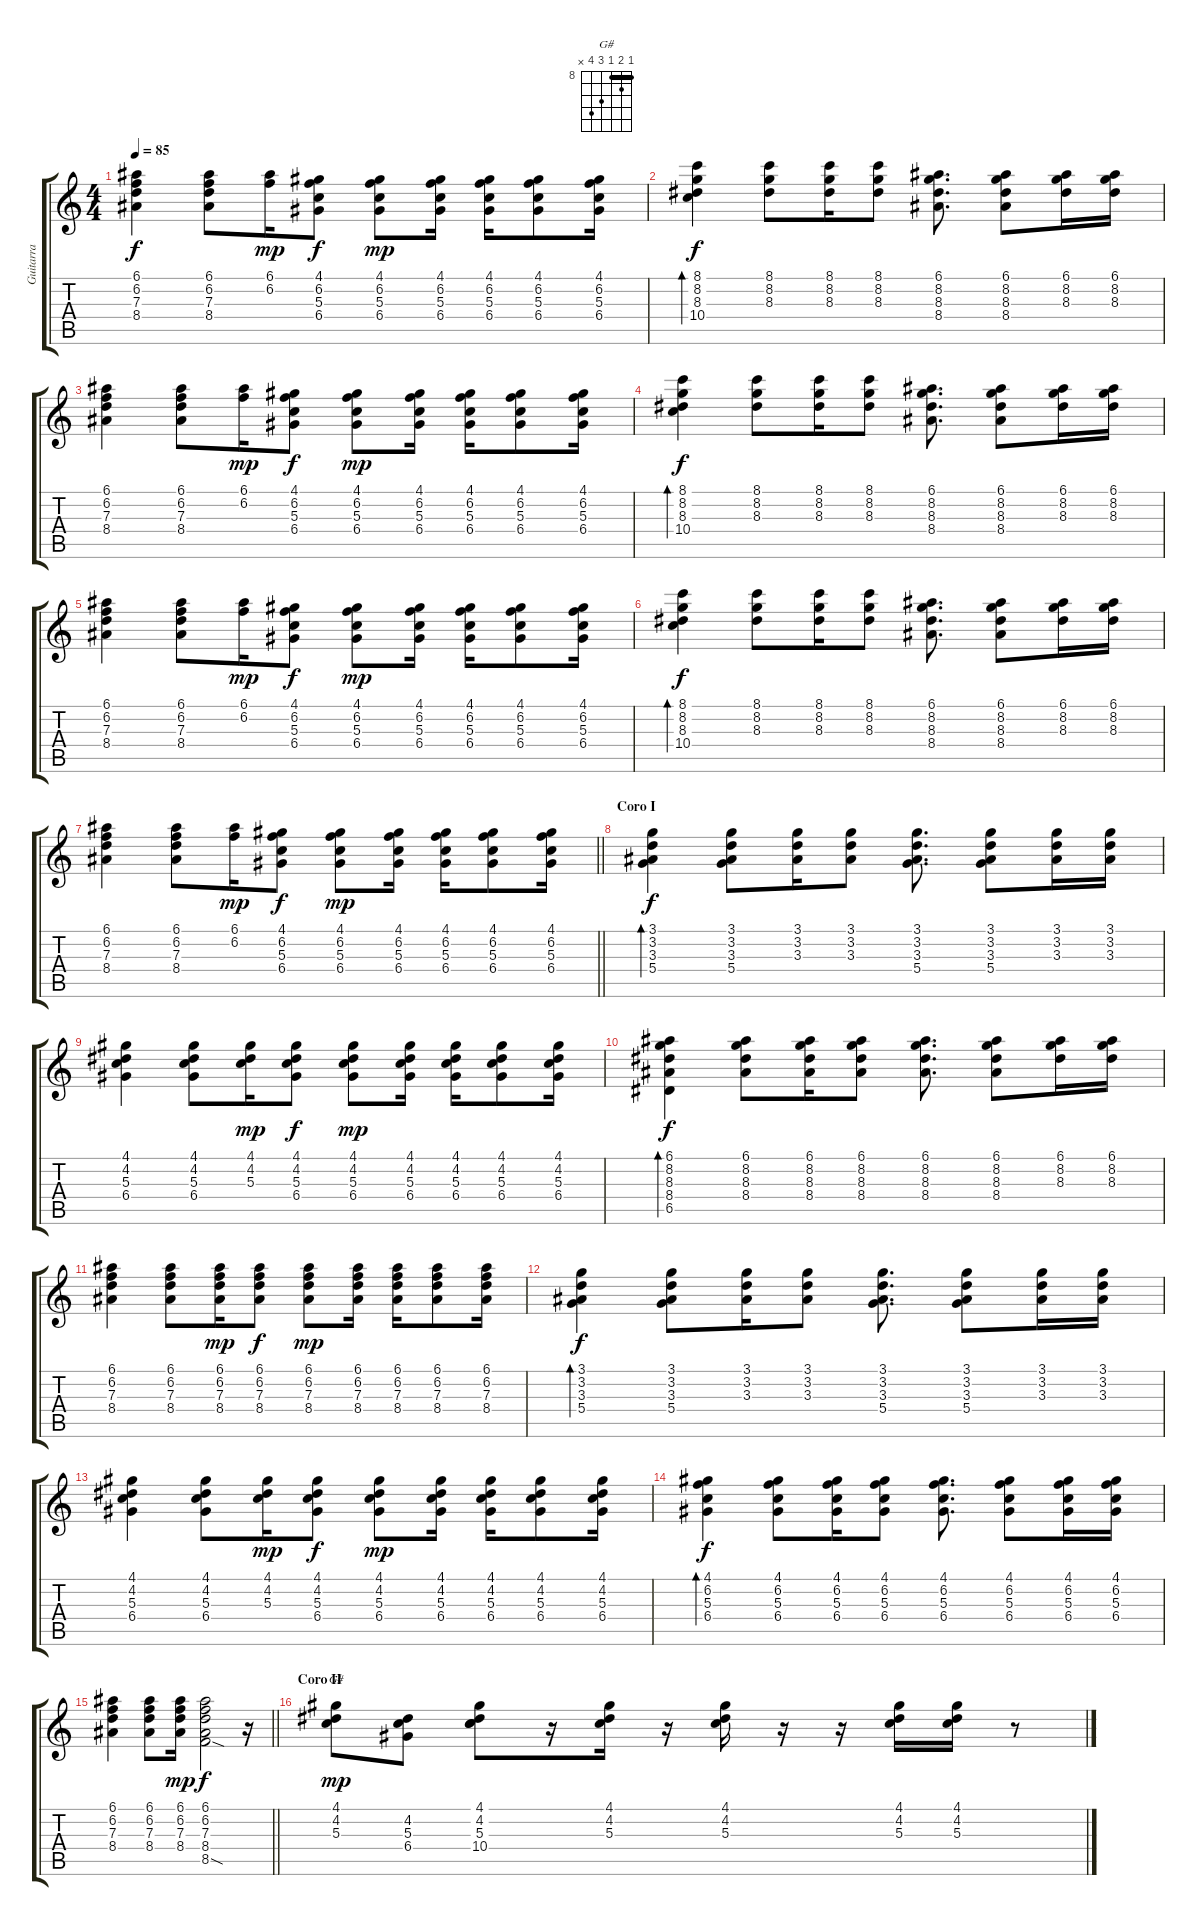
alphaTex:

\track ("Guitarra" "Guitarra") {instrument acousticguitarsteel}
\staff {score tabs}
\tuning (E4 B3 G3 D3 A2 E2) {hide}
\chord ("G#" 8 9 8 10 11 x) {firstfret 8 barre 8}
\ts (4 4)
\tempo 85
\clef g2
\ks c
(6.1 6.2 7.3 8.4).4{dy f} (6.1 6.2 7.3 8.4).8 (6.1 6.2).16{dy mp} (4.1 6.2 5.3 6.4).8{dy f} (4.1 6.2 5.3 6.4).8{dy mp} (4.1 6.2 5.3 6.4).16 (4.1 6.2 5.3 6.4).16 (4.1 6.2 5.3 6.4).8 (4.1 6.2 5.3 6.4).16 |
(8.1 8.2 8.3 10.4).4{bd 30 dy f} (8.1 8.2 8.3).8 (8.1 8.2 8.3).16 (8.1 8.2 8.3).8 (6.1 8.2 8.3 8.4).8{d} (6.1 8.2 8.3 8.4).8 (6.1 8.2 8.3).16 (6.1 8.2 8.3).16 |
(6.1 6.2 7.3 8.4).4 (6.1 6.2 7.3 8.4).8 (6.1 6.2).16{dy mp} (4.1 6.2 5.3 6.4).8{dy f} (4.1 6.2 5.3 6.4).8{dy mp} (4.1 6.2 5.3 6.4).16 (4.1 6.2 5.3 6.4).16 (4.1 6.2 5.3 6.4).8 (4.1 6.2 5.3 6.4).16 |
(8.1 8.2 8.3 10.4).4{bd 30 dy f} (8.1 8.2 8.3).8 (8.1 8.2 8.3).16 (8.1 8.2 8.3).8 (6.1 8.2 8.3 8.4).8{d} (6.1 8.2 8.3 8.4).8 (6.1 8.2 8.3).16 (6.1 8.2 8.3).16 |
(6.1 6.2 7.3 8.4).4 (6.1 6.2 7.3 8.4).8 (6.1 6.2).16{dy mp} (4.1 6.2 5.3 6.4).8{dy f} (4.1 6.2 5.3 6.4).8{dy mp} (4.1 6.2 5.3 6.4).16 (4.1 6.2 5.3 6.4).16 (4.1 6.2 5.3 6.4).8 (4.1 6.2 5.3 6.4).16 |
(8.1 8.2 8.3 10.4).4{bd 30 dy f} (8.1 8.2 8.3).8 (8.1 8.2 8.3).16 (8.1 8.2 8.3).8 (6.1 8.2 8.3 8.4).8{d} (6.1 8.2 8.3 8.4).8 (6.1 8.2 8.3).16 (6.1 8.2 8.3).16 |
\barLineRight lightlight
(6.1 6.2 7.3 8.4).4 (6.1 6.2 7.3 8.4).8 (6.1 6.2).16{dy mp} (4.1 6.2 5.3 6.4).8{dy f} (4.1 6.2 5.3 6.4).8{dy mp} (4.1 6.2 5.3 6.4).16 (4.1 6.2 5.3 6.4).16 (4.1 6.2 5.3 6.4).8 (4.1 6.2 5.3 6.4).16 |
\section ("" "Coro I")
(3.1 3.2 3.3 5.4).4{bd 30 dy f} (3.1 3.2 3.3 5.4).8 (3.1 3.2 3.3).16 (3.1 3.2 3.3).8 (3.1 3.2 3.3 5.4).8{d} (3.1 3.2 3.3 5.4).8 (3.1 3.2 3.3).16 (3.1 3.2 3.3).16 |
(4.1 4.2 5.3 6.4).4 (4.1 4.2 5.3 6.4).8 (4.1 4.2 5.3).16{dy mp} (4.1 4.2 5.3 6.4).8{dy f} (4.1 4.2 5.3 6.4).8{dy mp} (4.1 4.2 5.3 6.4).16 (4.1 4.2 5.3 6.4).16 (4.1 4.2 5.3 6.4).8 (4.1 4.2 5.3 6.4).16 |
(6.1 8.2 8.3 8.4 6.5).4{bd 30 dy f} (6.1 8.2 8.3 8.4).8 (6.1 8.2 8.3 8.4).16 (6.1 8.2 8.3 8.4).8 (6.1 8.2 8.3 8.4).8{d} (6.1 8.2 8.3 8.4).8 (6.1 8.2 8.3).16 (6.1 8.2 8.3).16 |
(6.1 6.2 7.3 8.4).4 (6.1 6.2 7.3 8.4).8 (6.1 6.2 7.3 8.4).16{dy mp} (6.1 6.2 7.3 8.4).8{dy f} (6.1 6.2 7.3 8.4).8{dy mp} (6.1 6.2 7.3 8.4).16 (6.1 6.2 7.3 8.4).16 (6.1 6.2 7.3 8.4).8 (6.1 6.2 7.3 8.4).16 |
(3.1 3.2 3.3 5.4).4{bd 30 dy f} (3.1 3.2 3.3 5.4).8 (3.1 3.2 3.3).16 (3.1 3.2 3.3).8 (3.1 3.2 3.3 5.4).8{d} (3.1 3.2 3.3 5.4).8 (3.1 3.2 3.3).16 (3.1 3.2 3.3).16 |
(4.1 4.2 5.3 6.4).4 (4.1 4.2 5.3 6.4).8 (4.1 4.2 5.3).16{dy mp} (4.1 4.2 5.3 6.4).8{dy f} (4.1 4.2 5.3 6.4).8{dy mp} (4.1 4.2 5.3 6.4).16 (4.1 4.2 5.3 6.4).16 (4.1 4.2 5.3 6.4).8 (4.1 4.2 5.3 6.4).16 |
(4.1 6.2 5.3 6.4).4{bd 30 dy f} (4.1 6.2 5.3 6.4).8 (4.1 6.2 5.3 6.4).16 (4.1 6.2 5.3 6.4).8 (4.1 6.2 5.3 6.4).8{d} (4.1 6.2 5.3 6.4).8 (4.1 6.2 5.3 6.4).16 (4.1 6.2 5.3 6.4).16 |
\barLineRight lightlight
(6.1 6.2 7.3 8.4).4 (6.1 6.2 7.3 8.4).8 (6.1 6.2 7.3 8.4).16{dy mp} (6.1 6.2 7.3 8.4 8.5{sod}).2{dy f} r.16 |
\section ("" "Coro II")
(4.1 4.2 5.3).8{ch "G#" dy mp} (4.2 5.3 6.4).8 (4.1 4.2 5.3 10.4).8 r.16 (4.1 4.2 5.3).16 r.16 (4.1 4.2 5.3).16 r.16 r.16 (4.1 4.2 5.3).16 (4.1 4.2 5.3).16 r.8
